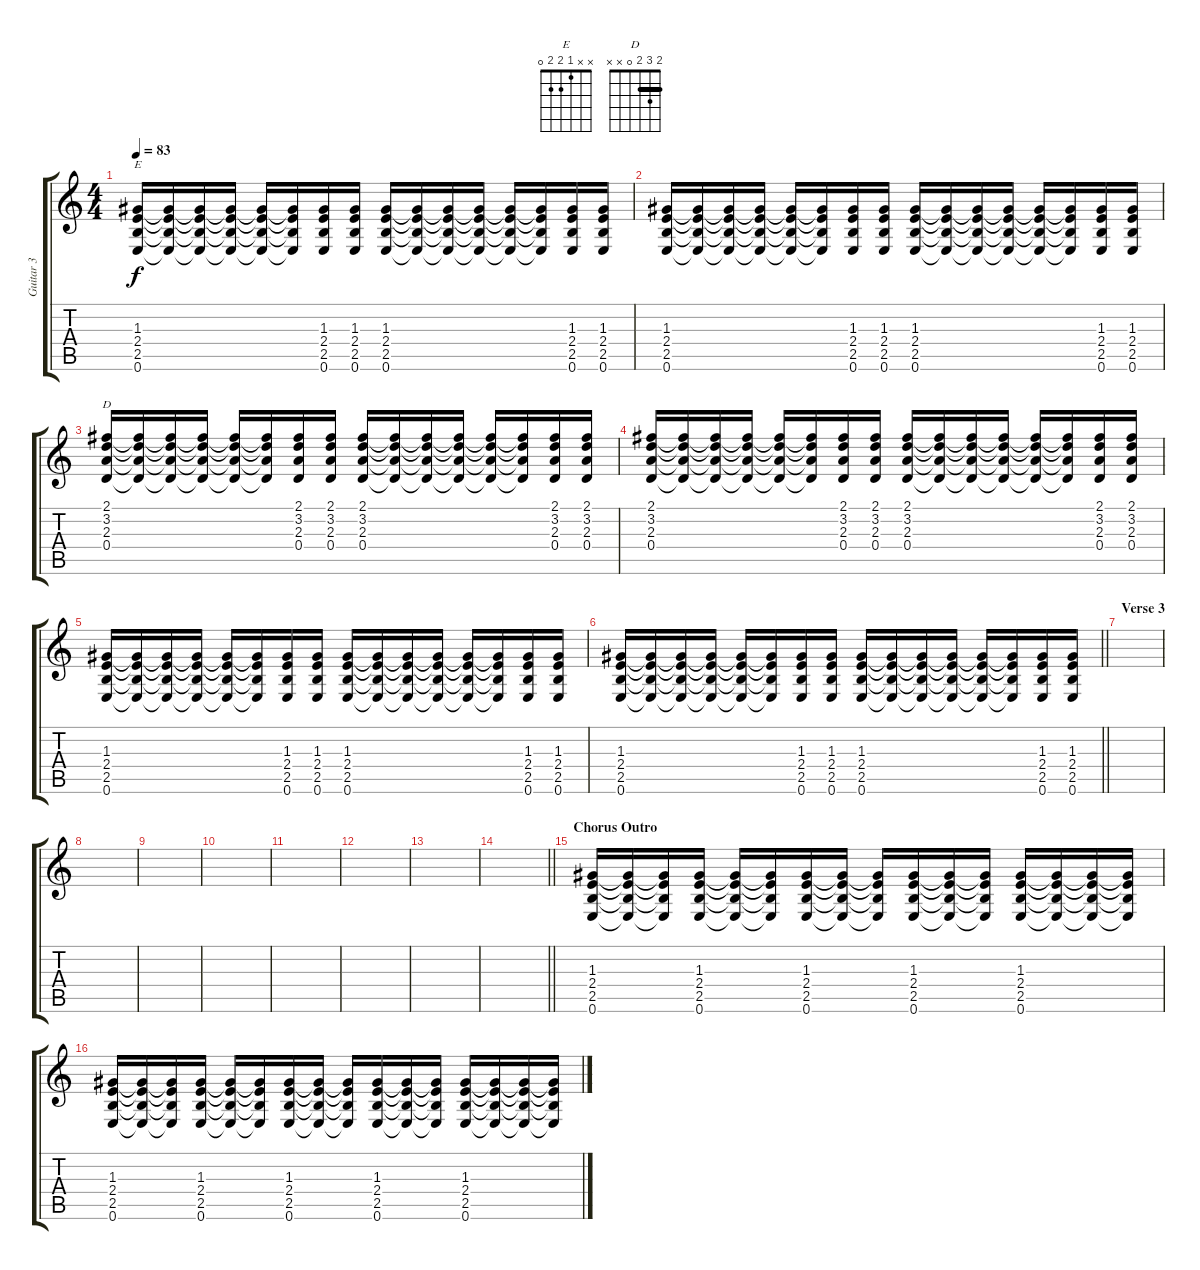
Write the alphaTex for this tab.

\track ("Guitar 3" "Guitar 3") {instrument electricguitarclean}
\staff {score tabs}
\tuning (E4 B3 G3 D3 A2 E2) {hide}
\chord ("E" x x 1 2 2 0)
\chord ("D" 2 3 2 0 x x) {barre 2}
\ts (4 4)
\tempo 83
\clef g2
\ks c
(1.3 2.4 2.5 0.6).16{ch "E" dy f} (1.3{t} 2.4{t} 2.5{t} 0.6{t}).16 (1.3{t} 2.4{t} 2.5{t} 0.6{t}).16 (1.3{t} 2.4{t} 2.5{t} 0.6{t}).16 (1.3{t} 2.4{t} 2.5{t} 0.6{t}).16 (1.3{t} 2.4{t} 2.5{t} 0.6{t}).16 (1.3 2.4 2.5 0.6).16 (1.3 2.4 2.5 0.6).16 (1.3 2.4 2.5 0.6).16 (1.3{t} 2.4{t} 2.5{t} 0.6{t}).16 (1.3{t} 2.4{t} 2.5{t} 0.6{t}).16 (1.3{t} 2.4{t} 2.5{t} 0.6{t}).16 (1.3{t} 2.4{t} 2.5{t} 0.6{t}).16 (1.3{t} 2.4{t} 2.5{t} 0.6{t}).16 (1.3 2.4 2.5 0.6).16 (1.3 2.4 2.5 0.6).16 |
(1.3 2.4 2.5 0.6).16 (1.3{t} 2.4{t} 2.5{t} 0.6{t}).16 (1.3{t} 2.4{t} 2.5{t} 0.6{t}).16 (1.3{t} 2.4{t} 2.5{t} 0.6{t}).16 (1.3{t} 2.4{t} 2.5{t} 0.6{t}).16 (1.3{t} 2.4{t} 2.5{t} 0.6{t}).16 (1.3 2.4 2.5 0.6).16 (1.3 2.4 2.5 0.6).16 (1.3 2.4 2.5 0.6).16 (1.3{t} 2.4{t} 2.5{t} 0.6{t}).16 (1.3{t} 2.4{t} 2.5{t} 0.6{t}).16 (1.3{t} 2.4{t} 2.5{t} 0.6{t}).16 (1.3{t} 2.4{t} 2.5{t} 0.6{t}).16 (1.3{t} 2.4{t} 2.5{t} 0.6{t}).16 (1.3 2.4 2.5 0.6).16 (1.3 2.4 2.5 0.6).16 |
(2.1 3.2 2.3 0.4).16{ch "D"} (2.1{t} 3.2{t} 2.3{t} 0.4{t}).16 (2.1{t} 3.2{t} 2.3{t} 0.4{t}).16 (2.1{t} 3.2{t} 2.3{t} 0.4{t}).16 (2.1{t} 3.2{t} 2.3{t} 0.4{t}).16 (2.1{t} 3.2{t} 2.3{t} 0.4{t}).16 (2.1 3.2 2.3 0.4).16 (2.1 3.2 2.3 0.4).16 (2.1 3.2 2.3 0.4).16 (2.1{t} 3.2{t} 2.3{t} 0.4{t}).16 (2.1{t} 3.2{t} 2.3{t} 0.4{t}).16 (2.1{t} 3.2{t} 2.3{t} 0.4{t}).16 (2.1{t} 3.2{t} 2.3{t} 0.4{t}).16 (2.1{t} 3.2{t} 2.3{t} 0.4{t}).16 (2.1 3.2 2.3 0.4).16 (2.1 3.2 2.3 0.4).16 |
(2.1 3.2 2.3 0.4).16 (2.1{t} 3.2{t} 2.3{t} 0.4{t}).16 (2.1{t} 3.2{t} 2.3{t} 0.4{t}).16 (2.1{t} 3.2{t} 2.3{t} 0.4{t}).16 (2.1{t} 3.2{t} 2.3{t} 0.4{t}).16 (2.1{t} 3.2{t} 2.3{t} 0.4{t}).16 (2.1 3.2 2.3 0.4).16 (2.1 3.2 2.3 0.4).16 (2.1 3.2 2.3 0.4).16 (2.1{t} 3.2{t} 2.3{t} 0.4{t}).16 (2.1{t} 3.2{t} 2.3{t} 0.4{t}).16 (2.1{t} 3.2{t} 2.3{t} 0.4{t}).16 (2.1{t} 3.2{t} 2.3{t} 0.4{t}).16 (2.1{t} 3.2{t} 2.3{t} 0.4{t}).16 (2.1 3.2 2.3 0.4).16 (2.1 3.2 2.3 0.4).16 |
(1.3 2.4 2.5 0.6).16 (1.3{t} 2.4{t} 2.5{t} 0.6{t}).16 (1.3{t} 2.4{t} 2.5{t} 0.6{t}).16 (1.3{t} 2.4{t} 2.5{t} 0.6{t}).16 (1.3{t} 2.4{t} 2.5{t} 0.6{t}).16 (1.3{t} 2.4{t} 2.5{t} 0.6{t}).16 (1.3 2.4 2.5 0.6).16 (1.3 2.4 2.5 0.6).16 (1.3 2.4 2.5 0.6).16 (1.3{t} 2.4{t} 2.5{t} 0.6{t}).16 (1.3{t} 2.4{t} 2.5{t} 0.6{t}).16 (1.3{t} 2.4{t} 2.5{t} 0.6{t}).16 (1.3{t} 2.4{t} 2.5{t} 0.6{t}).16 (1.3{t} 2.4{t} 2.5{t} 0.6{t}).16 (1.3 2.4 2.5 0.6).16 (1.3 2.4 2.5 0.6).16 |
\barLineRight lightlight
(1.3 2.4 2.5 0.6).16 (1.3{t} 2.4{t} 2.5{t} 0.6{t}).16 (1.3{t} 2.4{t} 2.5{t} 0.6{t}).16 (1.3{t} 2.4{t} 2.5{t} 0.6{t}).16 (1.3{t} 2.4{t} 2.5{t} 0.6{t}).16 (1.3{t} 2.4{t} 2.5{t} 0.6{t}).16 (1.3 2.4 2.5 0.6).16 (1.3 2.4 2.5 0.6).16 (1.3 2.4 2.5 0.6).16 (1.3{t} 2.4{t} 2.5{t} 0.6{t}).16 (1.3{t} 2.4{t} 2.5{t} 0.6{t}).16 (1.3{t} 2.4{t} 2.5{t} 0.6{t}).16 (1.3{t} 2.4{t} 2.5{t} 0.6{t}).16 (1.3{t} 2.4{t} 2.5{t} 0.6{t}).16 (1.3 2.4 2.5 0.6).16 (1.3 2.4 2.5 0.6).16 |
\section ("" "Verse 3")
|
|
|
|
|
|
|
\barLineRight lightlight
|
\section ("" "Chorus Outro")
(1.3 2.4 2.5 0.6).16 (1.3{t} 2.4{t} 2.5{t} 0.6{t}).16 (1.3{t} 2.4{t} 2.5{t} 0.6{t}).16 (1.3 2.4 2.5 0.6).16 (1.3{t} 2.4{t} 2.5{t} 0.6{t}).16 (1.3{t} 2.4{t} 2.5{t} 0.6{t}).16 (1.3 2.4 2.5 0.6).16 (1.3{t} 2.4{t} 2.5{t} 0.6{t}).16 (1.3{t} 2.4{t} 2.5{t} 0.6{t}).16 (1.3 2.4 2.5 0.6).16 (1.3{t} 2.4{t} 2.5{t} 0.6{t}).16 (1.3{t} 2.4{t} 2.5{t} 0.6{t}).16 (1.3 2.4 2.5 0.6).16 (1.3{t} 2.4{t} 2.5{t} 0.6{t}).16 (1.3{t} 2.4{t} 2.5{t} 0.6{t}).16 (1.3{t} 2.4{t} 2.5{t} 0.6{t}).16 |
(1.3 2.4 2.5 0.6).16 (1.3{t} 2.4{t} 2.5{t} 0.6{t}).16 (1.3{t} 2.4{t} 2.5{t} 0.6{t}).16 (1.3 2.4 2.5 0.6).16 (1.3{t} 2.4{t} 2.5{t} 0.6{t}).16 (1.3{t} 2.4{t} 2.5{t} 0.6{t}).16 (1.3 2.4 2.5 0.6).16 (1.3{t} 2.4{t} 2.5{t} 0.6{t}).16 (1.3{t} 2.4{t} 2.5{t} 0.6{t}).16 (1.3 2.4 2.5 0.6).16 (1.3{t} 2.4{t} 2.5{t} 0.6{t}).16 (1.3{t} 2.4{t} 2.5{t} 0.6{t}).16 (1.3 2.4 2.5 0.6).16 (1.3{t} 2.4{t} 2.5{t} 0.6{t}).16 (1.3{t} 2.4{t} 2.5{t} 0.6{t}).16 (1.3{t} 2.4{t} 2.5{t} 0.6{t}).16
